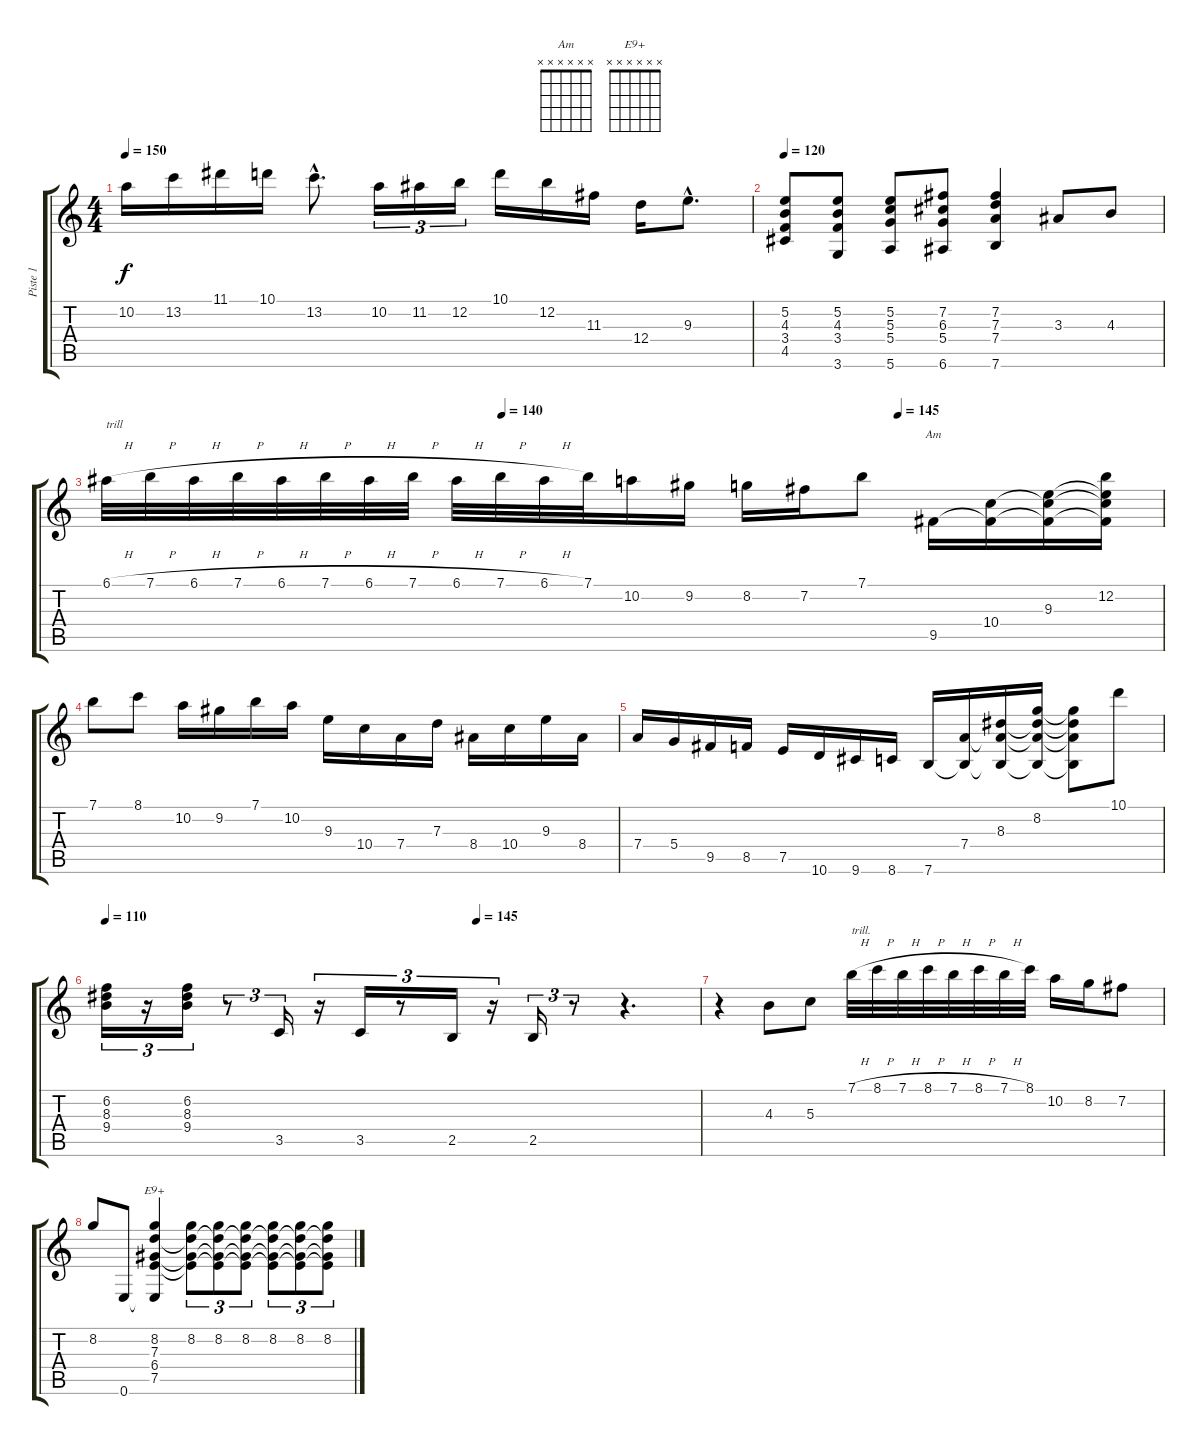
\track ("Piste 1" "Piste 1") {instrument electricguitarjazz}
\staff {score tabs}
\tuning (E4 B3 G3 D3 A2 E2) {hide}
\chord ("Am" x x x x x x) {firstfret 0}
\chord ("E9+" x x x x x x) {firstfret 0}
\ts (4 4)
\tempo 150
\clef g2
\ks c
10.2.16{dy f} 13.2.16 11.1.16 10.1.16 13.2{hac}.8{d} 10.2.16{tu (3 2)} 11.2.16{tu (3 2)} 12.2.16{tu (3 2)} 10.1.16 12.2.16 11.3.16 12.4.16 9.3{hac}.8{d} |
\tempo 120
(5.2 4.3 3.4 4.5).8 (5.2 4.3 3.4 3.6).8 (5.2 5.3 5.4 5.6).8 (7.2 6.3 5.4 6.6).8 (7.2 7.3 7.4 7.6).4 3.3.8 4.3.8 |
\tempo (140 0.375)
\tempo (145 0.75)
6.1{h}.32{txt "trill"} 7.1{h}.32 6.1{h}.32 7.1{h}.32 6.1{h}.32 7.1{h}.32 6.1{h}.32 7.1{h}.32 6.1{h}.32 7.1{h}.32 6.1{h}.32 7.1.32 10.2.16 9.2.16 8.2.16 7.2.16 7.1.8 9.5.16{ch "Am"} (10.4 9.5{t}).16 (9.3 10.4{t} 9.5{t}).16 (12.2 9.3{t} 10.4{t} 9.5{t}).16 |
7.1.8 8.1.8 10.2.16 9.2.16 7.1.16 10.2.16 9.3.16 10.4.16 7.4.16 7.3.16 8.4.16 10.4.16 9.3.16 8.4.16 |
7.4.16 5.4.16 9.5.16 8.5.16 7.5.16 10.6.16 9.6.16 8.6.16 7.6.16 (7.4 7.6{t}).16 (8.3 7.4{t} 7.6{t}).16 (8.2 8.3{t} 7.4{t} 7.6{t}).16 (8.2{t} 8.3{t} 7.4{t} 7.6{t}).8 10.1.8 |
\tempo 110
\tempo (145 0.625)
(6.2 8.3 9.4).16{tu (3 2)} r.16{tu (3 2)} (6.2 8.3 9.4).16{tu (3 2)} r.8{tu (3 2)} 3.5.16{tu (3 2)} r.16{tu (3 2)} 3.5.16{tu (3 2)} r.8{tu (3 2)} 2.5.16{tu (3 2)} r.16{tu (3 2)} 2.5.16{tu (3 2)} r.8{tu (3 2)} r.4{d} |
r.4 4.3.8 5.3.8 7.1{h}.32{txt "trill."} 8.1{h}.32 7.1{h}.32 8.1{h}.32 7.1{h}.32 8.1{h}.32 7.1{h}.32 8.1.32 10.2.16 8.2.16 7.2.8 |
8.2.8 0.6.8 (8.2 7.3 6.4 7.5 0.6{t}).4{ch "E9+"} (8.2 7.3{t} 6.4{t} 7.5{t}).8{tu (3 2)} (8.2 7.3{t} 6.4{t} 7.5{t}).8{tu (3 2)} (8.2 7.3{t} 6.4{t} 7.5{t}).8{tu (3 2)} (8.2 7.3{t} 6.4{t} 7.5{t}).8{tu (3 2)} (8.2 7.3{t} 6.4{t} 7.5{t}).8{tu (3 2)} (8.2 7.3{t} 6.4{t} 7.5{t}).8{tu (3 2)}
